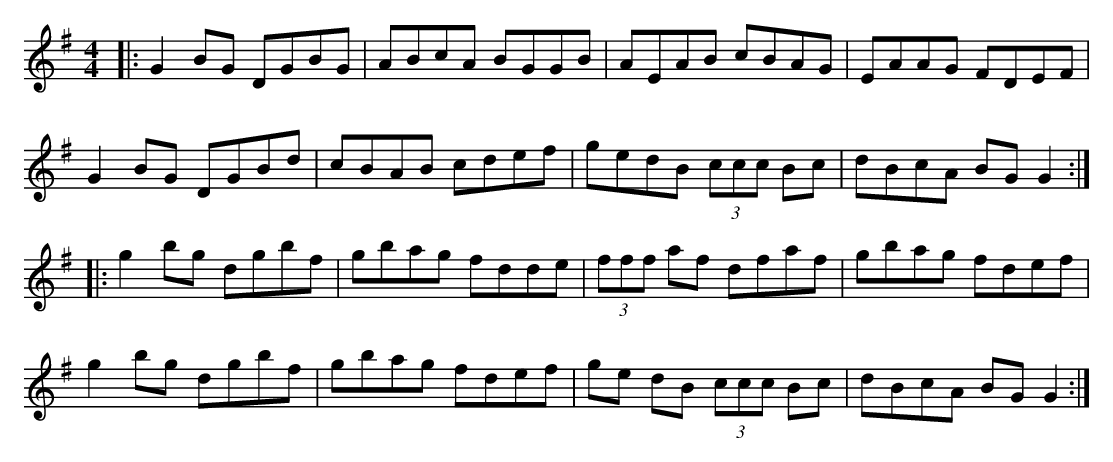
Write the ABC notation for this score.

X:1
M:4/4
K:G
|:G2BG DGBG|ABcA BGGB|AEAB cBAG|EAAG FDEF|
G2BG DGBd|cBAB cdef|gedB (3ccc Bc|dBcA BGG2:|
|:g2bg dgbf|gbag fdde|(3fff af dfaf|gbag fdef|
g2bg dgbf|gbag fdef|ge dB (3ccc Bc|dBcA BGG2:|
